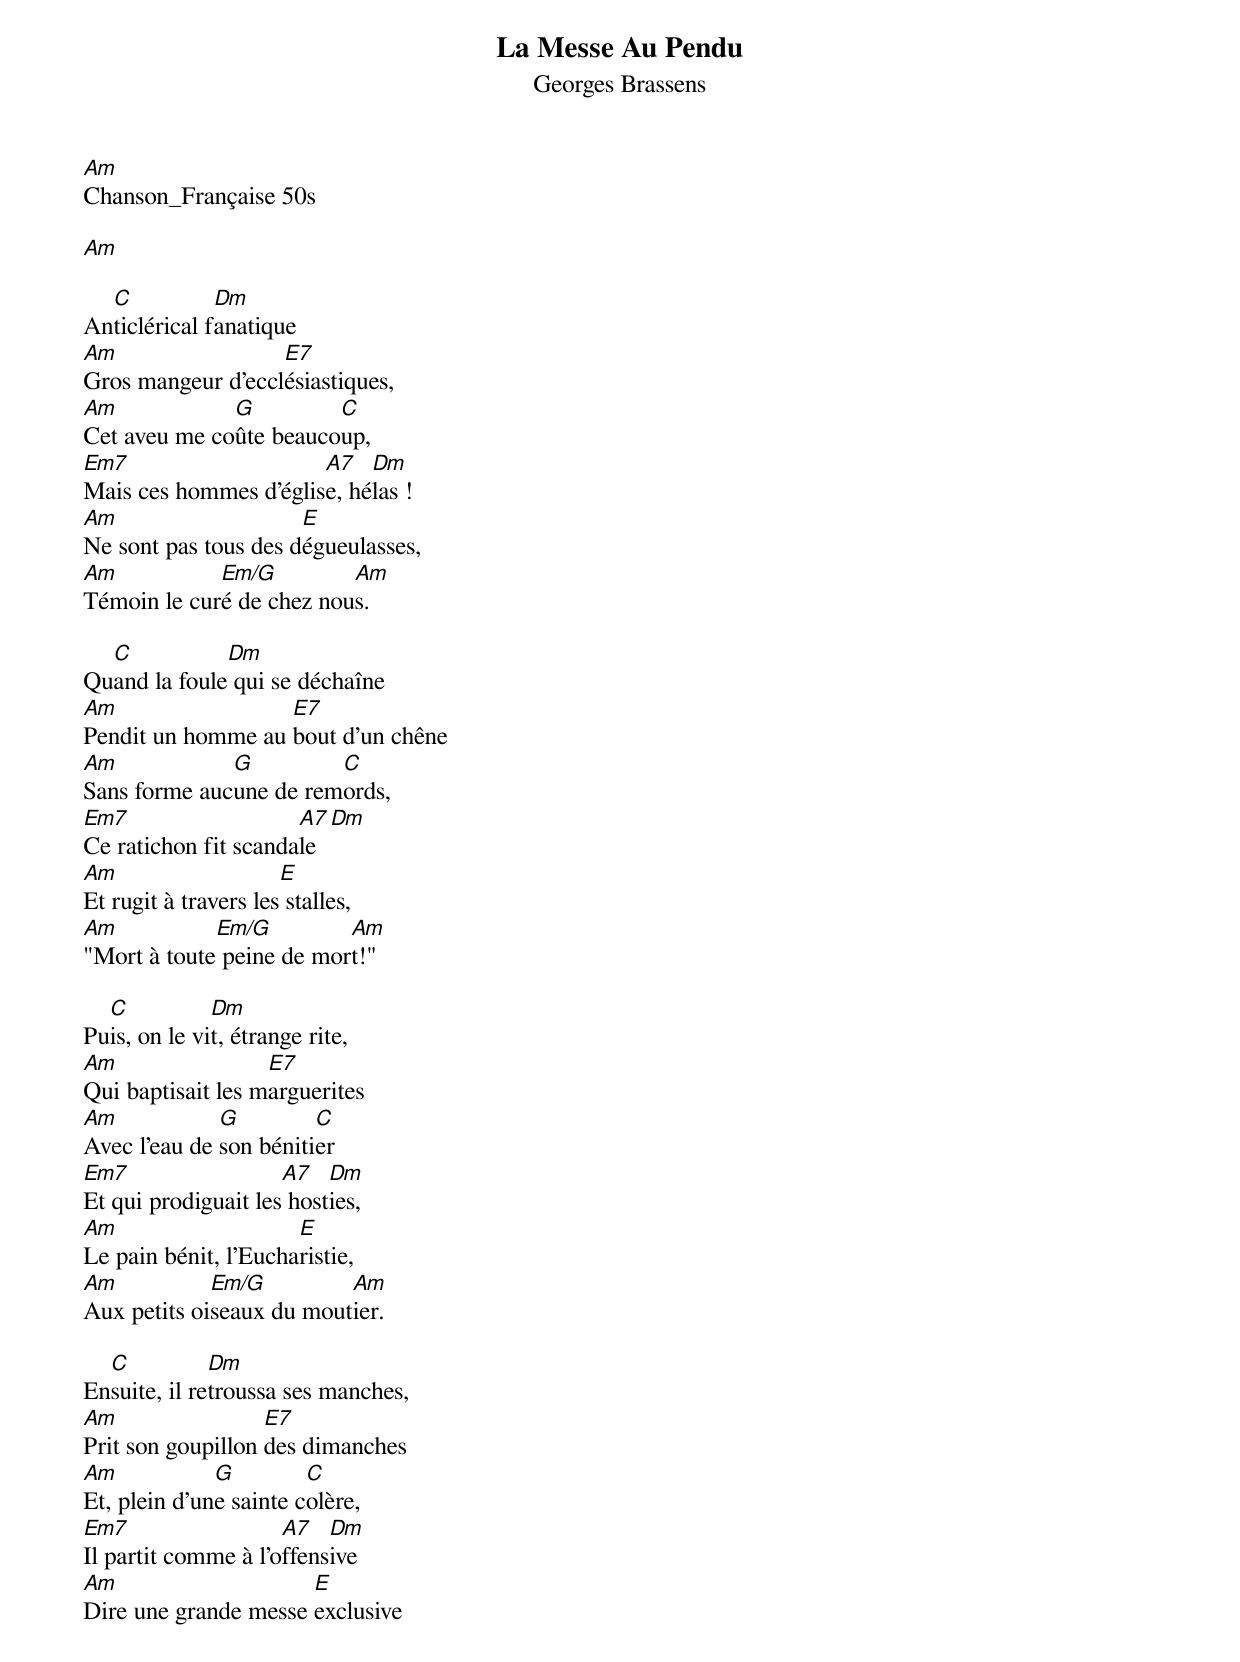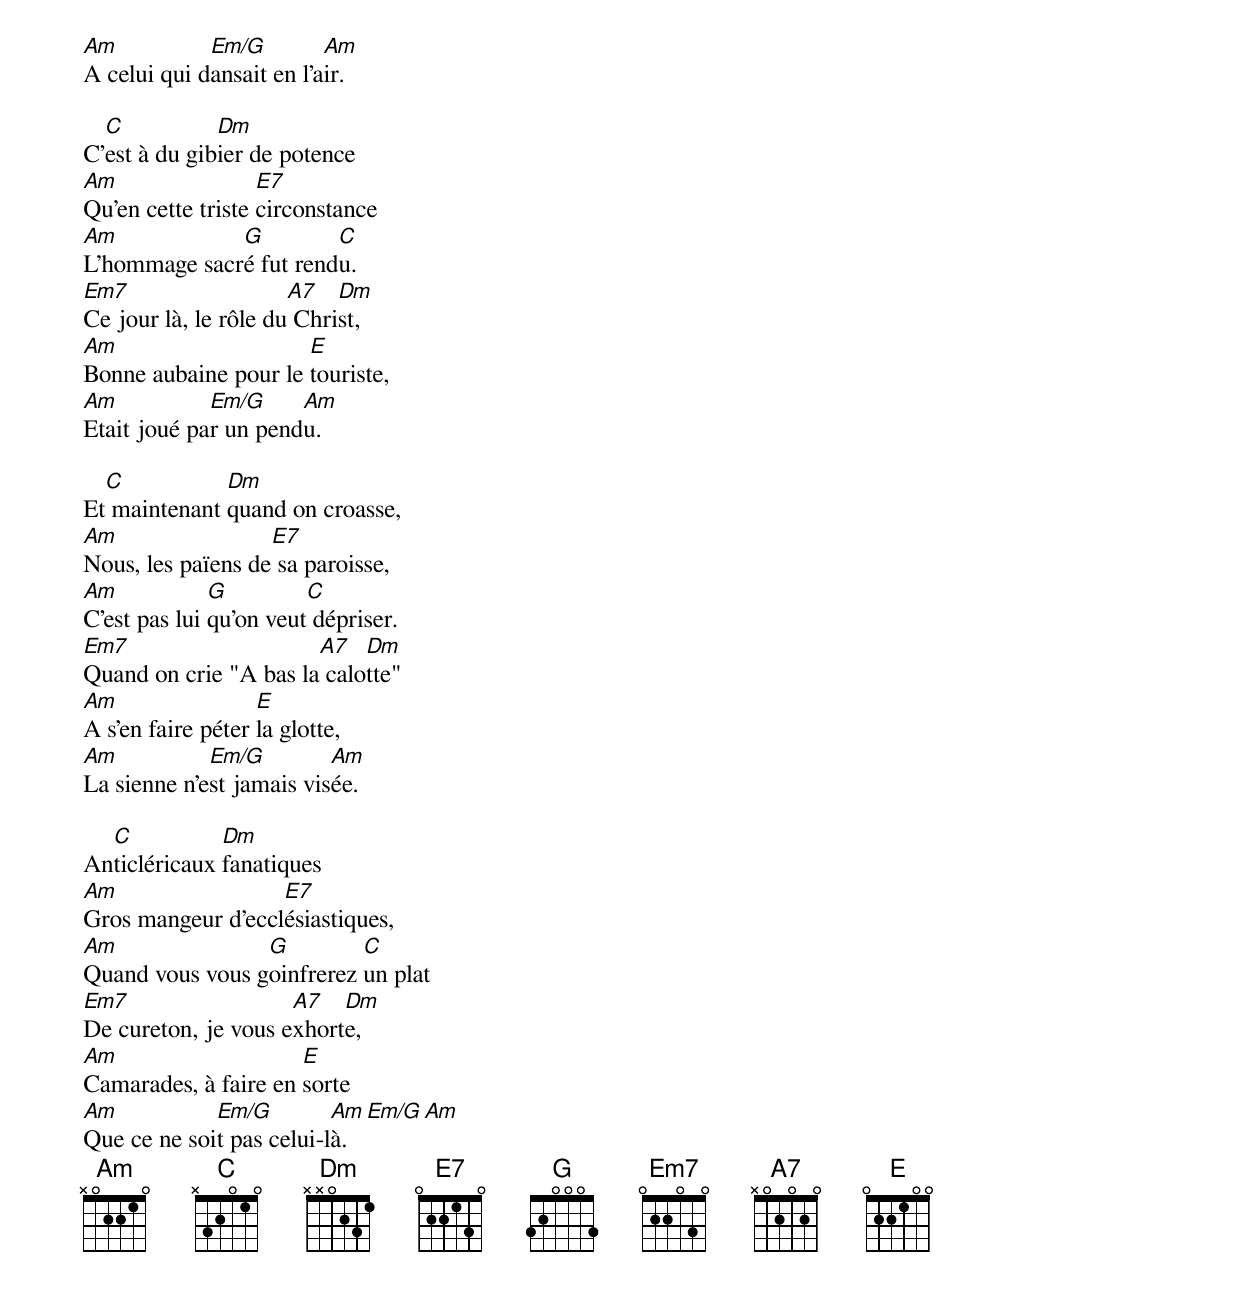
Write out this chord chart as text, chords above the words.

La Messe Au Pendu
Georges Brassens
Am
Chanson_Française 50s

Am

  C           Dm
Anticlérical fanatique
Am                 E7
Gros mangeur d'ecclésiastiques,
Am            G         C
Cet aveu me coûte beaucoup,
Em7                    A7   Dm
Mais ces hommes d'église, hélas !
Am                    E
Ne sont pas tous des dégueulasses,
Am           Em/G         Am
Témoin le curé de chez nous.

  C           Dm
Quand la foule qui se déchaîne
Am                 E7
Pendit un homme au bout d'un chêne
Am            G         C
Sans forme aucune de remords,
Em7                   A7   Dm
Ce ratichon fit scandale
Am                    E
Et rugit à travers les stalles,
Am           Em/G         Am
"Mort à toute peine de mort!"

  C           Dm
Puis, on le vit, étrange rite,
Am                 E7
Qui baptisait les marguerites
Am            G         C
Avec l'eau de son bénitier
Em7                  A7   Dm
Et qui prodiguait les hosties,
Am                    E
Le pain bénit, l'Eucharistie,
Am           Em/G         Am
Aux petits oiseaux du moutier.

  C           Dm
Ensuite, il retroussa ses manches,
Am                 E7
Prit son goupillon des dimanches
Am            G         C
Et, plein d'une sainte colère,
Em7                  A7   Dm
Il partit comme à l'offensive
Am                    E
Dire une grande messe exclusive
Am           Em/G         Am
A celui qui dansait en l'air.

  C           Dm
C'est à du gibier de potence
Am                 E7
Qu'en cette triste circonstance
Am            G         C
L'hommage sacré fut rendu.
Em7                   A7   Dm
Ce jour là, le rôle du Christ,
Am                    E
Bonne aubaine pour le touriste,
Am           Em/G     Am
Etait joué par un pendu.

  C           Dm
Et maintenant quand on croasse,
Am                 E7
Nous, les païens de sa paroisse,
Am            G         C
C'est pas lui qu'on veut dépriser.
Em7                    A7   Dm
Quand on crie "A bas la calotte"
Am                 E
A s'en faire péter la glotte,
Am           Em/G         Am
La sienne n'est jamais visée.

  C           Dm
Anticléricaux fanatiques
Am                 E7
Gros mangeur d'ecclésiastiques,
Am               G         C
Quand vous vous goinfrerez un plat
Em7                  A7   Dm
De cureton, je vous exhorte,
Am                    E
Camarades, à faire en sorte
Am           Em/G         Am  Em/G  Am
Que ce ne soit pas celui-là.
